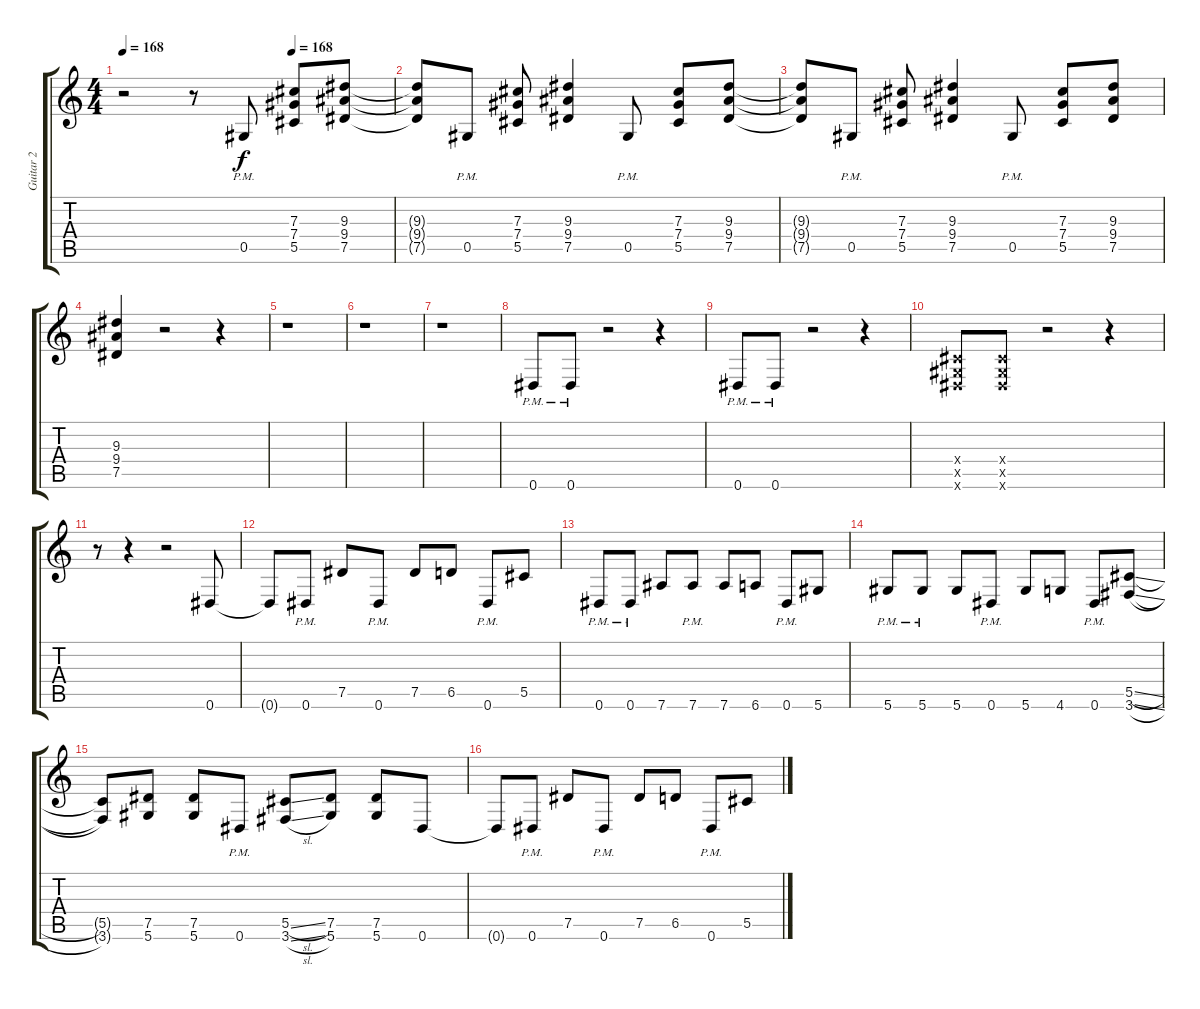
\track ("Guitar 2" "Guitar 2") {instrument distortionguitar}
\staff {score tabs}
\tuning (Eb4 Bb3 Gb3 Db3 Ab2 Eb2) {hide}
\ts (4 4)
\tempo 168
\tempo (168 0.625)
\clef g2
\ks c
r.2{dy f} r.8 0.5{pm}.8 (7.3 7.4 5.5).8 (9.3 9.4 7.5).8 |
(9.3{t} 9.4{t} 7.5{t}).8 0.5{pm}.8 (7.3 7.4 5.5).8 (9.3 9.4 7.5).4 0.5{pm}.8 (7.3 7.4 5.5).8 (9.3 9.4 7.5).8 |
(9.3{t} 9.4{t} 7.5{t}).8 0.5{pm}.8 (7.3 7.4 5.5).8 (9.3 9.4 7.5).4 0.5{pm}.8 (7.3 7.4 5.5).8 (9.3 9.4 7.5).8 |
(9.3 9.4 7.5).4 r.2 r.4 |
r.1 |
r.1 |
r.1 |
0.6{pm}.8 0.6{pm}.8 r.2 r.4 |
0.6{pm}.8 0.6{pm}.8 r.2 r.4 |
(0.4{x} 0.5{x} 0.6{x}).8 (0.4{x} 0.5{x} 0.6{x}).8 r.2 r.4 |
r.8 r.4 r.2 0.6.8 |
0.6{t}.8 0.6{pm}.8 7.5.8 0.6{pm}.8 7.5.8 6.5.8 0.6{pm}.8 5.5.8 |
0.6{pm}.8 0.6{pm}.8 7.6.8 7.6{pm}.8 7.6.8 6.6.8 0.6{pm}.8 5.6.8 |
5.6{pm}.8 5.6{pm}.8 5.6.8 0.6{pm}.8 5.6.8 4.6.8 0.6{pm}.8 (5.5{sl} 3.6{sl}).8 |
(5.5{t} 3.6{t}).8 (7.5 5.6).8 (7.5 5.6).8 0.6{pm}.8 (5.5{sl} 3.6{sl}).8 (7.5 5.6).8 (7.5 5.6).8 0.6.8 |
0.6{t}.8 0.6{pm}.8 7.5.8 0.6{pm}.8 7.5.8 6.5.8 0.6{pm}.8 5.5.8
